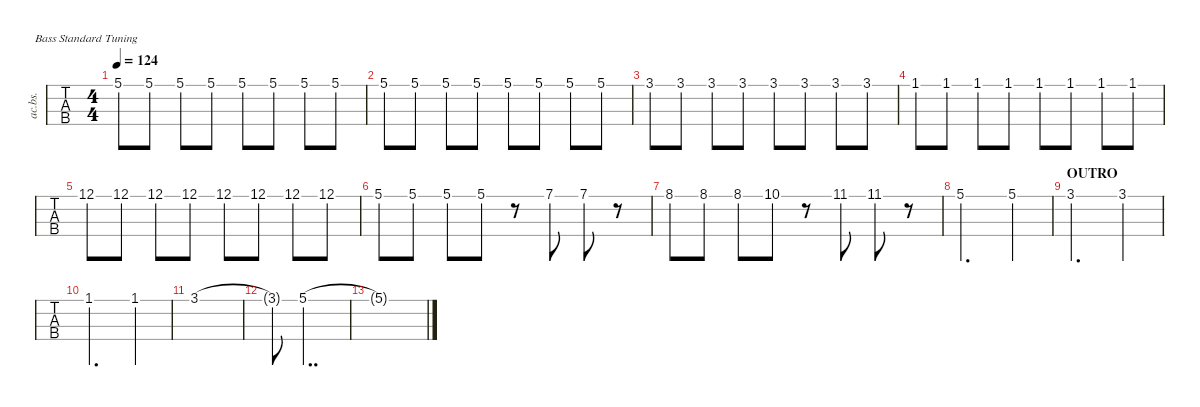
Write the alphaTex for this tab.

\defaultSystemsLayout 4
\hideDynamics
\bracketExtendMode nobrackets
\otherSystemsTrackNameOrientation horizontal
\track ("Acoustic Bass" "ac.bs.") {instrument acousticbass}
\staff {tabs}
\tuning (G2 D2 A1 E1)
\ts (4 4)
\tempo 124
\clef f4
\ks cminor
5.1{acc forcenatural}.8{dy mf beam Down} 5.1{acc forcenatural}.8{beam Down} 5.1{acc forcenatural}.8{beam Down} 5.1{acc forcenatural}.8{beam Down} 5.1{acc forcenatural}.8{beam Down} 5.1{acc forcenatural}.8{beam Down} 5.1{acc forcenatural}.8{beam Down} 5.1{acc forcenatural}.8{beam Down} |
5.1{acc forcenatural}.8{beam Down} 5.1{acc forcenatural}.8{beam Down} 5.1{acc forcenatural}.8{beam Down} 5.1{acc forcenatural}.8{beam Down} 5.1{acc forcenatural}.8{beam Down} 5.1{acc forcenatural}.8{beam Down} 5.1{acc forcenatural}.8{beam Down} 5.1{acc forcenatural}.8{beam Down} |
3.1{acc b}.8{beam Down} 3.1{acc b}.8{beam Down} 3.1{acc b}.8{beam Down} 3.1{acc b}.8{beam Down} 3.1{acc b}.8{beam Down} 3.1{acc b}.8{beam Down} 3.1{acc b}.8{beam Down} 3.1{acc b}.8{beam Down} |
1.1{acc b}.8{beam Down} 1.1{acc b}.8{beam Down} 1.1{acc b}.8{beam Down} 1.1{acc b}.8{beam Down} 1.1{acc b}.8{beam Down} 1.1{acc b}.8{beam Down} 1.1{acc b}.8{beam Down} 1.1{acc b}.8{beam Down} |
12.1{acc forcenatural}.8{beam Down} 12.1{acc forcenatural}.8{beam Down} 12.1{acc forcenatural}.8{beam Down} 12.1{acc forcenatural}.8{beam Down} 12.1{acc forcenatural}.8{beam Down} 12.1{acc forcenatural}.8{beam Down} 12.1{acc forcenatural}.8{beam Down} 12.1{acc forcenatural}.8{beam Down} |
5.1{acc forcenatural}.8{beam Down} 5.1{acc forcenatural}.8{beam Down} 5.1{acc forcenatural}.8{beam Down} 5.1{acc forcenatural}.8{beam Down} r.8{beam Down} 7.1{acc forcenatural}.8{beam Down} 7.1{acc forcenatural}.8{beam Down} r.8{beam Down} |
8.1{acc b}.8{beam Down} 8.1{acc b}.8{beam Down} 8.1{acc b}.8{beam Down} 10.1{acc forcenatural}.8{beam Down} r.8{beam Down} 11.1{acc b}.8{beam Down} 11.1{acc b}.8{beam Down} r.8{beam Down} |
5.1{acc forcenatural}.2{d beam Down} 5.1{acc forcenatural}.4{beam Down} |
\section ("" "OUTRO")
3.1{acc b}.2{d beam Down} 3.1{acc b}.4{beam Down} |
1.1{acc b}.2{d beam Down} 1.1{acc b}.4{beam Down} |
3.1{acc b}.1{beam Down} |
3.1{t acc b}.8 5.1{acc forcenatural}.2{dd} |
5.1{t acc forcenatural}.1{beam Down}
